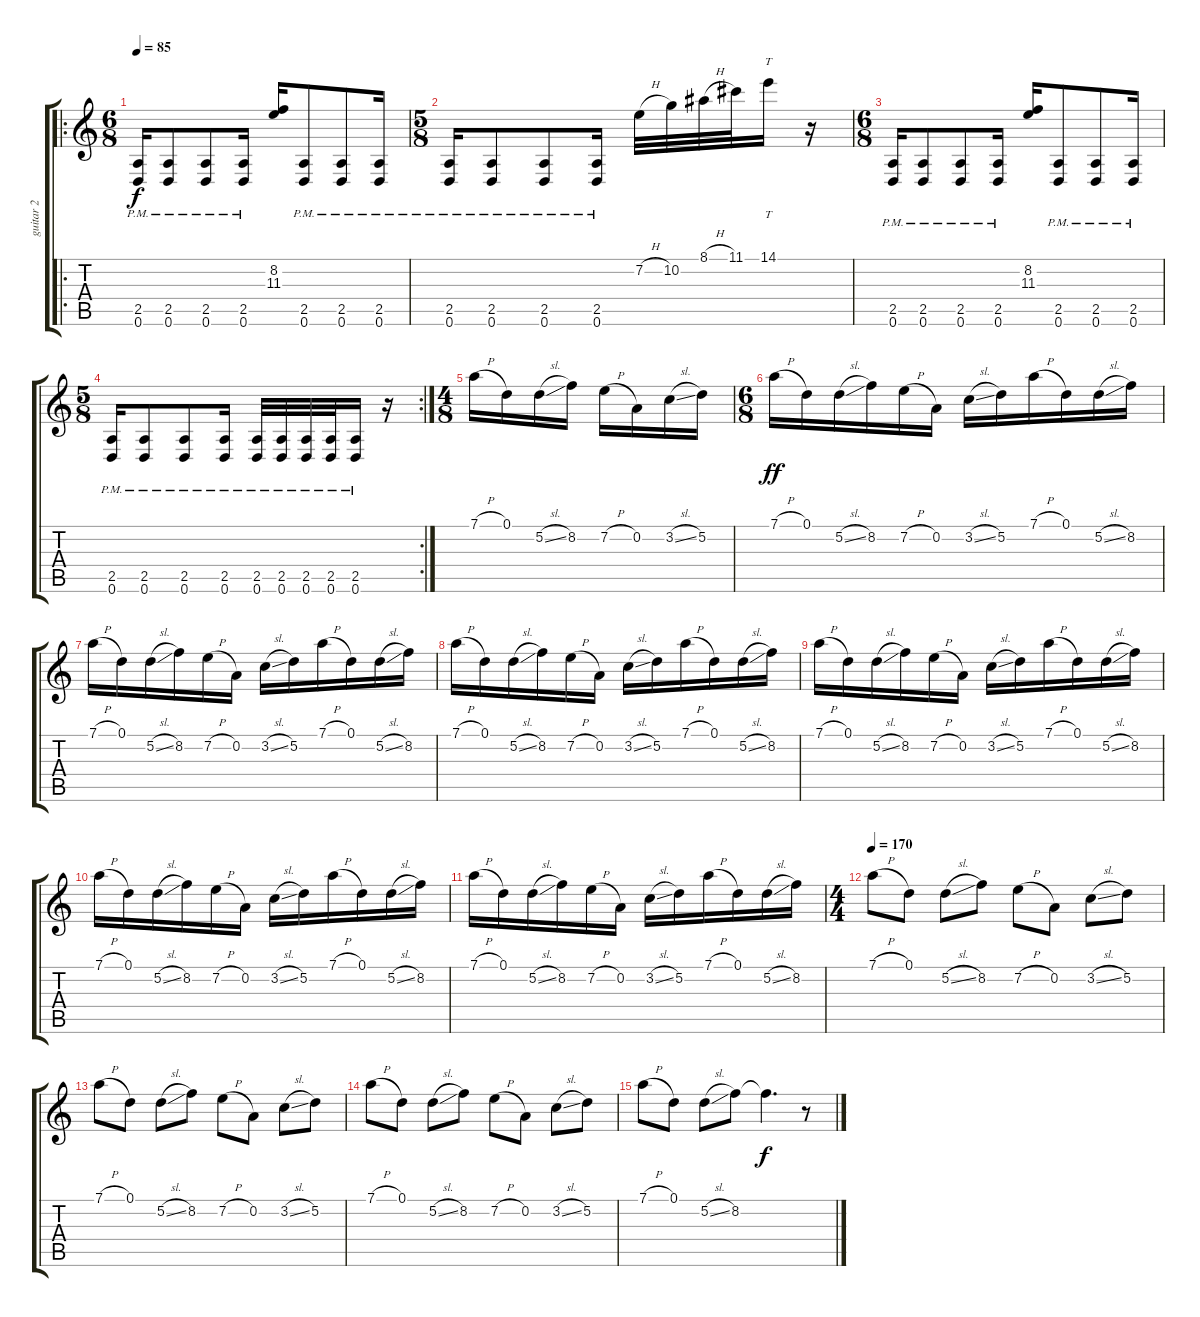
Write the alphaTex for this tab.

\track ("guitar 2" "guitar 2") {instrument overdrivenguitar}
\staff {score tabs}
\tuning (D4 A3 F3 C3 G2 D2) {hide}
\ro
\ts (6 8)
\tempo 85
\clef g2
\ks c
(2.5{pm} 0.6{pm}).16{dy f} (2.5{pm} 0.6{pm}).8 (2.5{pm} 0.6{pm}).8 (2.5{pm} 0.6{pm}).16 (8.2 11.3).16 (2.5{pm} 0.6{pm}).8 (2.5{pm} 0.6{pm}).8 (2.5{pm} 0.6{pm}).16 |
\ts (5 8)
(2.5{pm} 0.6{pm}).16 (2.5{pm} 0.6{pm}).8 (2.5{pm} 0.6{pm}).8 (2.5{pm} 0.6{pm}).16 7.2{h}.32 10.2.32 8.1{h}.32 11.1.32 14.1.16{tt} r.16 |
\ts (6 8)
(2.5{pm} 0.6{pm}).16 (2.5{pm} 0.6{pm}).8 (2.5{pm} 0.6{pm}).8 (2.5{pm} 0.6{pm}).16 (8.2 11.3).16 (2.5{pm} 0.6{pm}).8 (2.5{pm} 0.6{pm}).8 (2.5{pm} 0.6{pm}).16 |
\rc 2
\ts (5 8)
(2.5{pm} 0.6{pm}).16 (2.5{pm} 0.6{pm}).8 (2.5{pm} 0.6{pm}).8 (2.5{pm} 0.6{pm}).16 (2.5{pm} 0.6{pm}).32 (2.5{pm} 0.6{pm}).32 (2.5{pm} 0.6{pm}).32 (2.5{pm} 0.6{pm}).32 (2.5{pm} 0.6{pm}).16 r.16 |
\ts (4 8)
7.1{h}.16 0.1.16 5.2{sl}.16 8.2.16 7.2{h}.16 0.2.16 3.2{sl}.16 5.2.16 |
\ts (6 8)
7.1{h}.16{dy ff} 0.1.16 5.2{sl}.16 8.2.16 7.2{h}.16 0.2.16 3.2{sl}.16 5.2.16 7.1{h}.16 0.1.16 5.2{sl}.16 8.2.16 |
7.1{h}.16 0.1.16 5.2{sl}.16 8.2.16 7.2{h}.16 0.2.16 3.2{sl}.16 5.2.16 7.1{h}.16 0.1.16 5.2{sl}.16 8.2.16 |
7.1{h}.16 0.1.16 5.2{sl}.16 8.2.16 7.2{h}.16 0.2.16 3.2{sl}.16 5.2.16 7.1{h}.16 0.1.16 5.2{sl}.16 8.2.16 |
7.1{h}.16 0.1.16 5.2{sl}.16 8.2.16 7.2{h}.16 0.2.16 3.2{sl}.16 5.2.16 7.1{h}.16 0.1.16 5.2{sl}.16 8.2.16 |
7.1{h}.16 0.1.16 5.2{sl}.16 8.2.16 7.2{h}.16 0.2.16 3.2{sl}.16 5.2.16 7.1{h}.16 0.1.16 5.2{sl}.16 8.2.16 |
7.1{h}.16 0.1.16 5.2{sl}.16 8.2.16 7.2{h}.16 0.2.16 3.2{sl}.16 5.2.16 7.1{h}.16 0.1.16 5.2{sl}.16 8.2.16 |
\ts (4 4)
\tempo 170
7.1{h}.8 0.1.8 5.2{sl}.8 8.2.8 7.2{h}.8 0.2.8 3.2{sl}.8 5.2.8 |
7.1{h}.8 0.1.8 5.2{sl}.8 8.2.8 7.2{h}.8 0.2.8 3.2{sl}.8 5.2.8 |
7.1{h}.8 0.1.8 5.2{sl}.8 8.2.8 7.2{h}.8 0.2.8 3.2{sl}.8 5.2.8 |
7.1{h}.8 0.1.8 5.2{sl}.8 8.2.8 8.2{t}.4{d dy f} r.8
